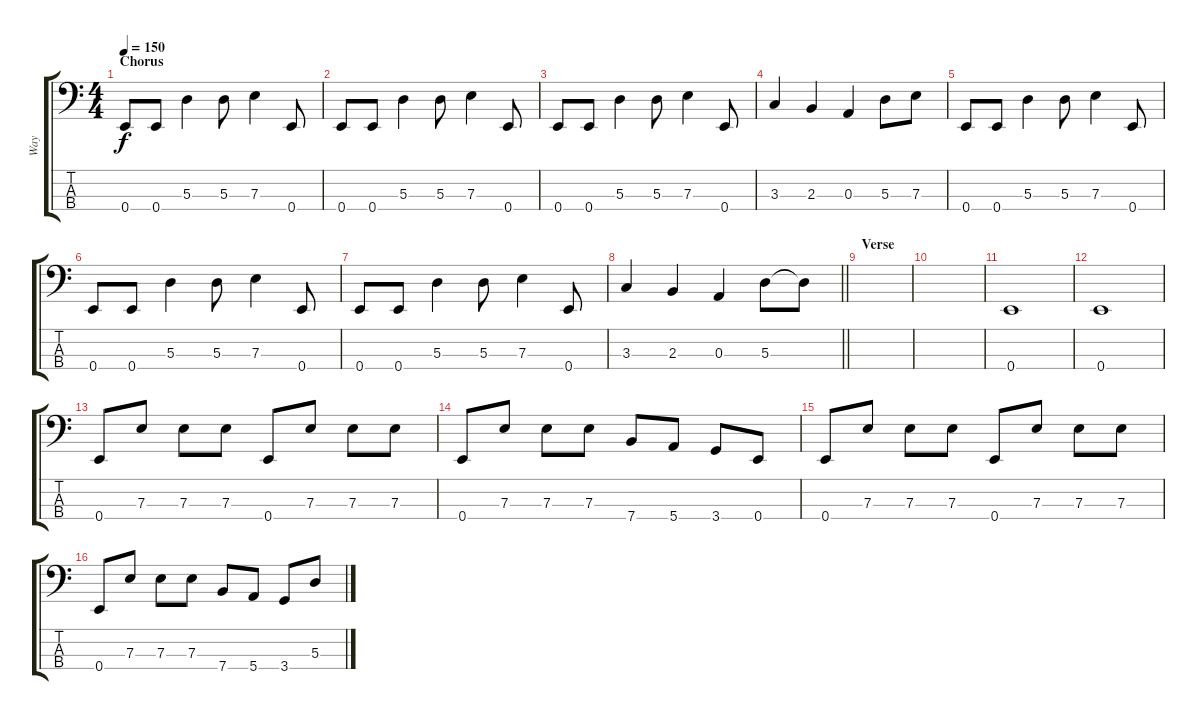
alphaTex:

\track ("Way" "Way") {instrument electricbasspick}
\staff {score tabs}
\tuning (G2 D2 A1 E1) {hide}
\ts (4 4)
\section ("" "Chorus")
\tempo 150
\clef f4
\ks c
0.4.8{dy f} 0.4.8 5.3.4 5.3.8 7.3.4 0.4.8 |
0.4.8 0.4.8 5.3.4 5.3.8 7.3.4 0.4.8 |
0.4.8 0.4.8 5.3.4 5.3.8 7.3.4 0.4.8 |
3.3.4 2.3.4 0.3.4 5.3.8 7.3.8 |
0.4.8 0.4.8 5.3.4 5.3.8 7.3.4 0.4.8 |
0.4.8 0.4.8 5.3.4 5.3.8 7.3.4 0.4.8 |
0.4.8 0.4.8 5.3.4 5.3.8 7.3.4 0.4.8 |
\barLineRight lightlight
3.3.4 2.3.4 0.3.4 5.3.8 5.3{t}.8 |
\section ("" "Verse")
|
|
0.4.1 |
0.4.1 |
0.4.8 7.3.8 7.3.8 7.3.8 0.4.8 7.3.8 7.3.8 7.3.8 |
0.4.8 7.3.8 7.3.8 7.3.8 7.4.8 5.4.8 3.4.8 0.4.8 |
0.4.8 7.3.8 7.3.8 7.3.8 0.4.8 7.3.8 7.3.8 7.3.8 |
0.4.8 7.3.8 7.3.8 7.3.8 7.4.8 5.4.8 3.4.8 5.3.8
